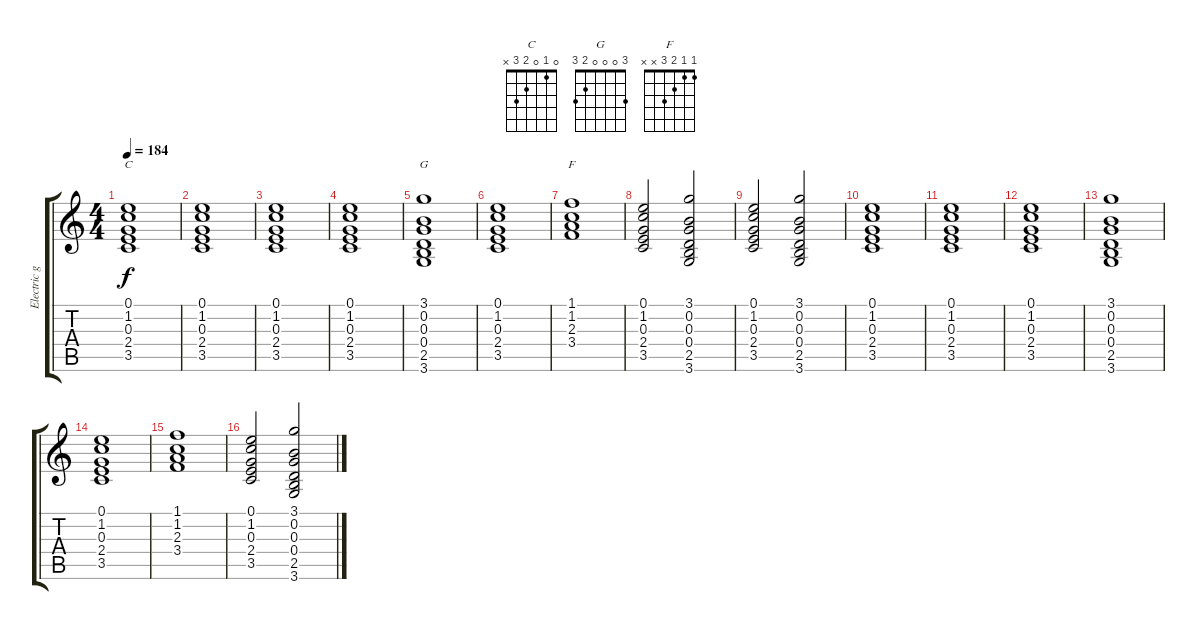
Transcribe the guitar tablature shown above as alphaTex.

\track ("Electric guitar" "Electric g") {instrument distortionguitar}
\staff {score tabs}
\tuning (E4 B3 G3 D3 A2 E2) {hide}
\chord ("C" 0 1 0 2 3 x)
\chord ("G" 3 0 0 0 2 3)
\chord ("F" 1 1 2 3 x x)
\ts (4 4)
\tempo 184
\clef g2
\ks c
(0.1 1.2 0.3 2.4 3.5).1{ch "C" dy f} |
(0.1 1.2 0.3 2.4 3.5).1 |
(0.1 1.2 0.3 2.4 3.5).1 |
(0.1 1.2 0.3 2.4 3.5).1 |
(3.1 0.2 0.3 0.4 2.5 3.6).1{ch "G"} |
(0.1 1.2 0.3 2.4 3.5).1 |
(1.1 1.2 2.3 3.4).1{ch "F"} |
(0.1 1.2 0.3 2.4 3.5).2 (3.1 0.2 0.3 0.4 2.5 3.6).2 |
(0.1 1.2 0.3 2.4 3.5).2 (3.1 0.2 0.3 0.4 2.5 3.6).2 |
(0.1 1.2 0.3 2.4 3.5).1 |
(0.1 1.2 0.3 2.4 3.5).1 |
(0.1 1.2 0.3 2.4 3.5).1 |
(3.1 0.2 0.3 0.4 2.5 3.6).1 |
(0.1 1.2 0.3 2.4 3.5).1 |
(1.1 1.2 2.3 3.4).1 |
(0.1 1.2 0.3 2.4 3.5).2 (3.1 0.2 0.3 0.4 2.5 3.6).2
